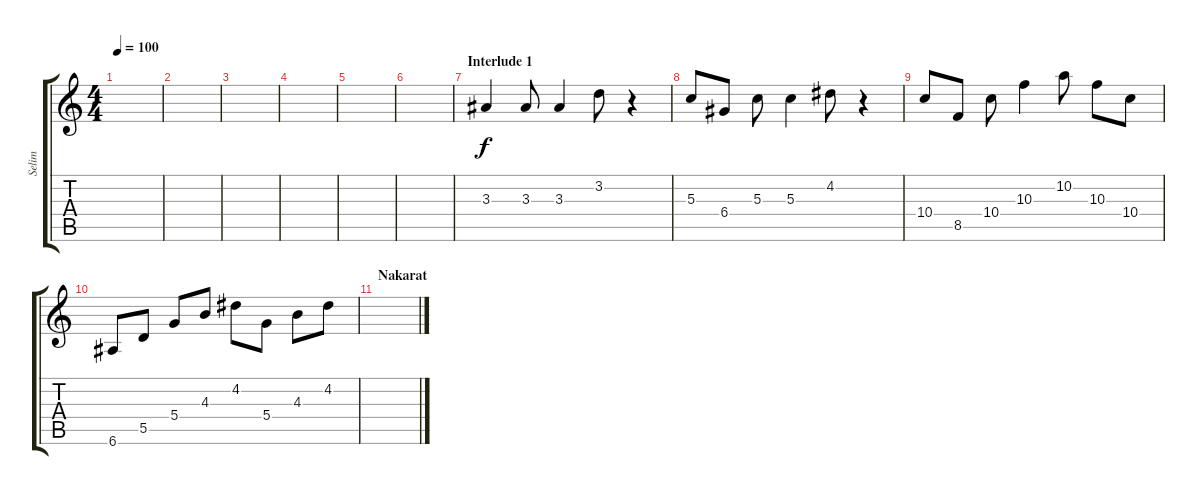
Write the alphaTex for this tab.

\track ("Selim" "Selim") {instrument electricguitarclean}
\staff {score tabs}
\tuning (E4 B3 G3 D3 A2 E2) {hide}
\ts (4 4)
\tempo 100
\clef g2
\ks c
|
|
|
|
|
|
\section ("" "Interlude 1")
3.3.4{volume 7 instrument brightacousticpiano} 3.3.8 3.3.4 3.2.8 r.4 |
5.3.8 6.4.8 5.3.8 5.3.4 4.2.8 r.4 |
10.4.8 8.5.8 10.4.8 10.3.4 10.2.8 10.3.8 10.4.8 |
6.6.8 5.5.8 5.4.8 4.3.8 4.2.8 5.4.8 4.3.8 4.2.8 |
\section ("" "Nakarat")
